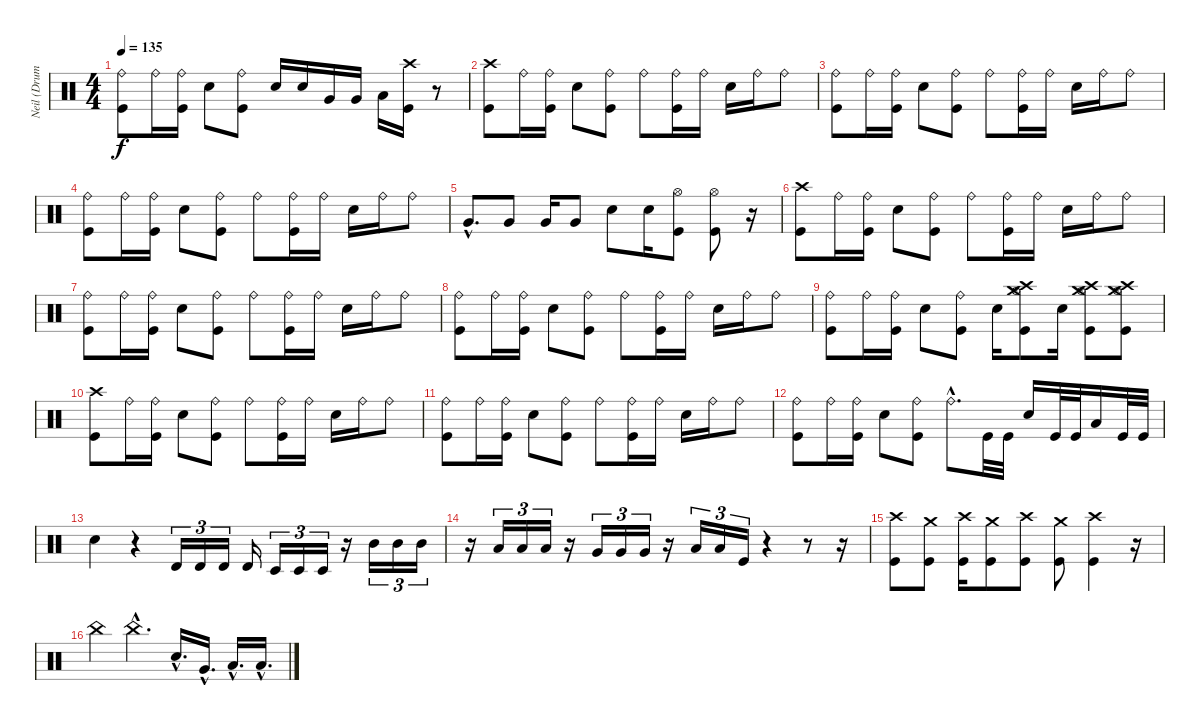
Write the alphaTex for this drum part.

\track ("Neil (Drums)" "Neil (Drum") {instrument percussion}
\staff {score}
\articulation defaults
\ts (4 4)
\tempo 135
\clef neutral
\ks c
("Ride (bell)" "Kick (hit)").8{dy f} "Ride (bell)".16 ("Ride (bell)" "Kick (hit)").16 "Electric Snare (hit)".8 ("Ride (bell)" "Kick (hit)").8 "Electric Snare (hit)".16 "Electric Snare (hit)".16 "Very Low Tom (hit)".16 "Very Low Tom (hit)".16 "Low Floor Tom (hit)".16 ("Crash high (hit)" "Kick (hit)").16 r.8 |
("Crash high (hit)" "Kick (hit)").8 "Ride (bell)".16 ("Ride (bell)" "Kick (hit)").16 "Electric Snare (hit)".8 ("Ride (bell)" "Kick (hit)").8 "Ride (bell)".8 ("Ride (bell)" "Kick (hit)").16 "Ride (bell)".16 "Electric Snare (hit)".16 "Ride (bell)".16 "Ride (bell)".8 |
("Ride (bell)" "Kick (hit)").8 "Ride (bell)".16 ("Ride (bell)" "Kick (hit)").16 "Electric Snare (hit)".8 ("Ride (bell)" "Kick (hit)").8 "Ride (bell)".8 ("Ride (bell)" "Kick (hit)").16 "Ride (bell)".16 "Electric Snare (hit)".16 "Ride (bell)".16 "Ride (bell)".8 |
("Ride (bell)" "Kick (hit)").8 "Ride (bell)".16 ("Ride (bell)" "Kick (hit)").16 "Electric Snare (hit)".8 ("Ride (bell)" "Kick (hit)").8 "Ride (bell)".8 ("Ride (bell)" "Kick (hit)").16 "Ride (bell)".16 "Electric Snare (hit)".16 "Ride (bell)".16 "Ride (bell)".8 |
"Very Low Tom (hit)"{hac}.8{d} "Very Low Tom (hit)".8 "Very Low Tom (hit)".16 "Very Low Tom (hit)".8 "Electric Snare (hit)".8 "Electric Snare (hit)".16 ("Hi-Hat (open)" "Kick (hit)").8 ("Hi-Hat (open)" "Kick (hit)").8 r.16 |
("Crash high (hit)" "Kick (hit)").8 "Ride (bell)".16 ("Ride (bell)" "Kick (hit)").16 "Electric Snare (hit)".8 ("Ride (bell)" "Kick (hit)").8 "Ride (bell)".8 ("Ride (bell)" "Kick (hit)").16 "Ride (bell)".16 "Electric Snare (hit)".16 "Ride (bell)".16 "Ride (bell)".8 |
("Ride (bell)" "Kick (hit)").8 "Ride (bell)".16 ("Ride (bell)" "Kick (hit)").16 "Electric Snare (hit)".8 ("Ride (bell)" "Kick (hit)").8 "Ride (bell)".8 ("Ride (bell)" "Kick (hit)").16 "Ride (bell)".16 "Electric Snare (hit)".16 "Ride (bell)".16 "Ride (bell)".8 |
("Ride (bell)" "Kick (hit)").8 "Ride (bell)".16 ("Ride (bell)" "Kick (hit)").16 "Electric Snare (hit)".8 ("Ride (bell)" "Kick (hit)").8 "Ride (bell)".8 ("Ride (bell)" "Kick (hit)").16 "Ride (bell)".16 "Electric Snare (hit)".16 "Ride (bell)".16 "Ride (bell)".8 |
("Ride (bell)" "Kick (hit)").8 "Ride (bell)".16 ("Ride (bell)" "Kick (hit)").16 "Electric Snare (hit)".8 ("Ride (bell)" "Kick (hit)").8 "Electric Snare (hit)".16 ("Hi-Hat (open)" "Crash high (hit)" "Crash medium (hit)" "Kick (hit)").8 "Electric Snare (hit)".16 ("Hi-Hat (open)" "Crash high (hit)" "Crash medium (hit)" "Kick (hit)").8 ("Hi-Hat (open)" "Crash high (hit)" "Crash medium (hit)" "Kick (hit)").8 |
("Crash high (hit)" "Kick (hit)").8 "Ride (bell)".16 ("Ride (bell)" "Kick (hit)").16 "Electric Snare (hit)".8 ("Ride (bell)" "Kick (hit)").8 "Ride (bell)".8 ("Ride (bell)" "Kick (hit)").16 "Ride (bell)".16 "Electric Snare (hit)".16 "Ride (bell)".16 "Ride (bell)".8 |
("Ride (bell)" "Kick (hit)").8 "Ride (bell)".16 ("Ride (bell)" "Kick (hit)").16 "Electric Snare (hit)".8 ("Ride (bell)" "Kick (hit)").8 "Ride (bell)".8 ("Ride (bell)" "Kick (hit)").16 "Ride (bell)".16 "Electric Snare (hit)".16 "Ride (bell)".16 "Ride (bell)".8 |
("Ride (bell)" "Kick (hit)").8 "Ride (bell)".16 ("Ride (bell)" "Kick (hit)").16 "Electric Snare (hit)".8 ("Ride (bell)" "Kick (hit)").8 "Ride (bell)"{hac}.8{d} "Kick (hit)".32 "Kick (hit)".32 "Electric Snare (hit)".16 "Kick (hit)".32 "Kick (hit)".32 "Low Floor Tom (hit)".16 "Kick (hit)".32 "Kick (hit)".32 |
"Electric Snare (hit)".4 r.4 "Timbale high (hit)".16{tu (3 2)} "Timbale high (hit)".16{tu (3 2)} "Timbale high (hit)".16{tu (3 2)} "Timbale high (hit)".16 "Timbale low (hit)".16{tu (3 2)} "Timbale low (hit)".16{tu (3 2)} "Timbale low (hit)".16{tu (3 2)} r.16 "Mid Tom (hit)".16{tu (3 2)} "Mid Tom (hit)".16{tu (3 2)} "Mid Tom (hit)".16{tu (3 2)} |
r.16 "Low Tom (hit)".16{tu (3 2)} "Low Tom (hit)".16{tu (3 2)} "Low Tom (hit)".16{tu (3 2)} r.16 "Very Low Tom (hit)".16{tu (3 2)} "Very Low Tom (hit)".16{tu (3 2)} "Very Low Tom (hit)".16{tu (3 2)} r.16 "Low Floor Tom (hit)".16{tu (3 2)} "Low Floor Tom (hit)".16{tu (3 2)} "Kick (hit)".16{tu (3 2)} r.4 r.8 r.16 |
("Crash high (hit)" "Kick (hit)").8 ("Crash medium (hit)" "Kick (hit)").8 ("Crash high (hit)" "Kick (hit)").16 ("Crash medium (hit)" "Kick (hit)").8 ("Crash high (hit)" "Kick (hit)").8 ("Crash medium (hit)" "Kick (hit)").8 ("Crash high (hit)" "Kick (hit)").4 r.16 |
"China (hit)".4 "China (hit)"{hac}.4{d} "Electric Snare (hit)"{hac}.16{d} "Very Low Tom (hit)"{hac}.16{d} "Low Floor Tom (hit)"{hac}.16{d} "Low Floor Tom (hit)"{hac}.16{d}
